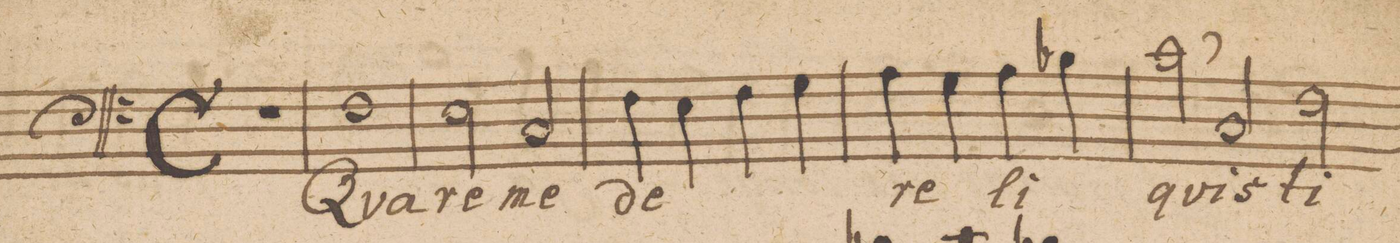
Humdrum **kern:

**kern	**text
*I"Baſso.	*
*clefF4	*
*k[]	*
*met(C|)	*
*M2/1	*
*M2/1	*
*met(C)	*
*mmet(C|)	*
1r	.
1F	Qva-
=33-	=33-
2E\	-re
2C/	me
4F\	de
4E\	.
4F\	.
4G\	.
=34-	=34-
4A\	re-
4G\	.
4A\	-li-
4B-X\	.
(2c\	-qvi-
2C/)	.
=35-	=35-
2F\	-sti
*-	*-
